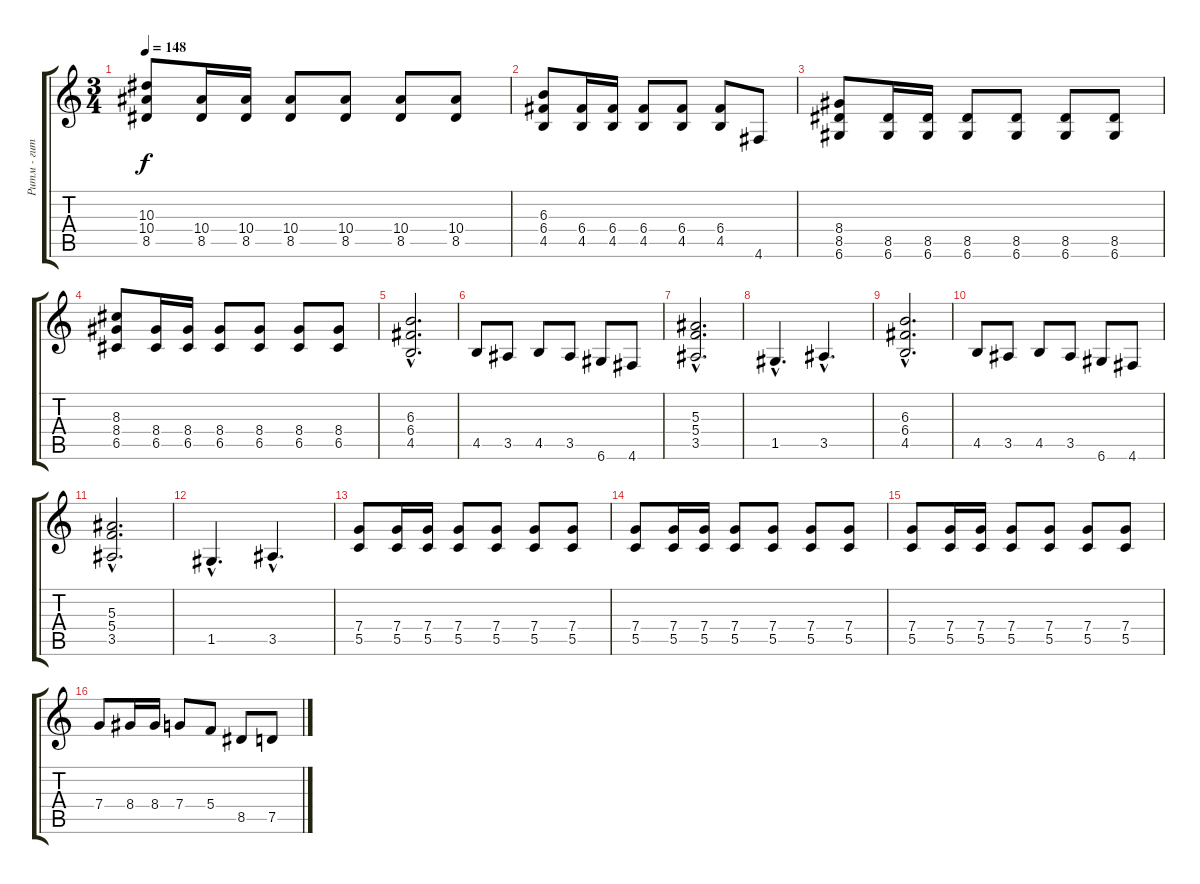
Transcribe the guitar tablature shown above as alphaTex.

\track ("Ритм - гитара" "Ритм - гит") {instrument distortionguitar}
\staff {score tabs}
\tuning (D4 A3 F3 C3 G2 D2) {hide}
\ts (3 4)
\tempo 148
\clef g2
\ks c
(10.3 10.4 8.5).8{dy f} (10.4 8.5).16 (10.4 8.5).16 (10.4 8.5).8 (10.4 8.5).8 (10.4 8.5).8 (10.4 8.5).8 |
(6.3 6.4 4.5).8 (6.4 4.5).16 (6.4 4.5).16 (6.4 4.5).8 (6.4 4.5).8 (6.4 4.5).8 4.6.8 |
(8.4 8.5 6.6).8 (8.5 6.6).16 (8.5 6.6).16 (8.5 6.6).8 (8.5 6.6).8 (8.5 6.6).8 (8.5 6.6).8 |
(8.3 8.4 6.5).8 (8.4 6.5).16 (8.4 6.5).16 (8.4 6.5).8 (8.4 6.5).8 (8.4 6.5).8 (8.4 6.5).8 |
(6.3{hac} 6.4{hac} 4.5{hac}).2{d} |
4.5.8 3.5.8 4.5.8 3.5.8 6.6.8 4.6.8 |
(5.3{hac} 5.4{hac} 3.5{hac}).2{d} |
1.5{hac}.4{d} 3.5{hac}.4{d} |
(6.3{hac} 6.4{hac} 4.5{hac}).2{d} |
4.5.8 3.5.8 4.5.8 3.5.8 6.6.8 4.6.8 |
(5.3{hac} 5.4{hac} 3.5{hac}).2{d} |
1.5{hac}.4{d} 3.5{hac}.4{d} |
(7.4 5.5).8 (7.4 5.5).16 (7.4 5.5).16 (7.4 5.5).8 (7.4 5.5).8 (7.4 5.5).8 (7.4 5.5).8 |
(7.4 5.5).8 (7.4 5.5).16 (7.4 5.5).16 (7.4 5.5).8 (7.4 5.5).8 (7.4 5.5).8 (7.4 5.5).8 |
(7.4 5.5).8 (7.4 5.5).16 (7.4 5.5).16 (7.4 5.5).8 (7.4 5.5).8 (7.4 5.5).8 (7.4 5.5).8 |
7.4.8 8.4.16 8.4.16 7.4.8 5.4.8 8.5.8 7.5.8
